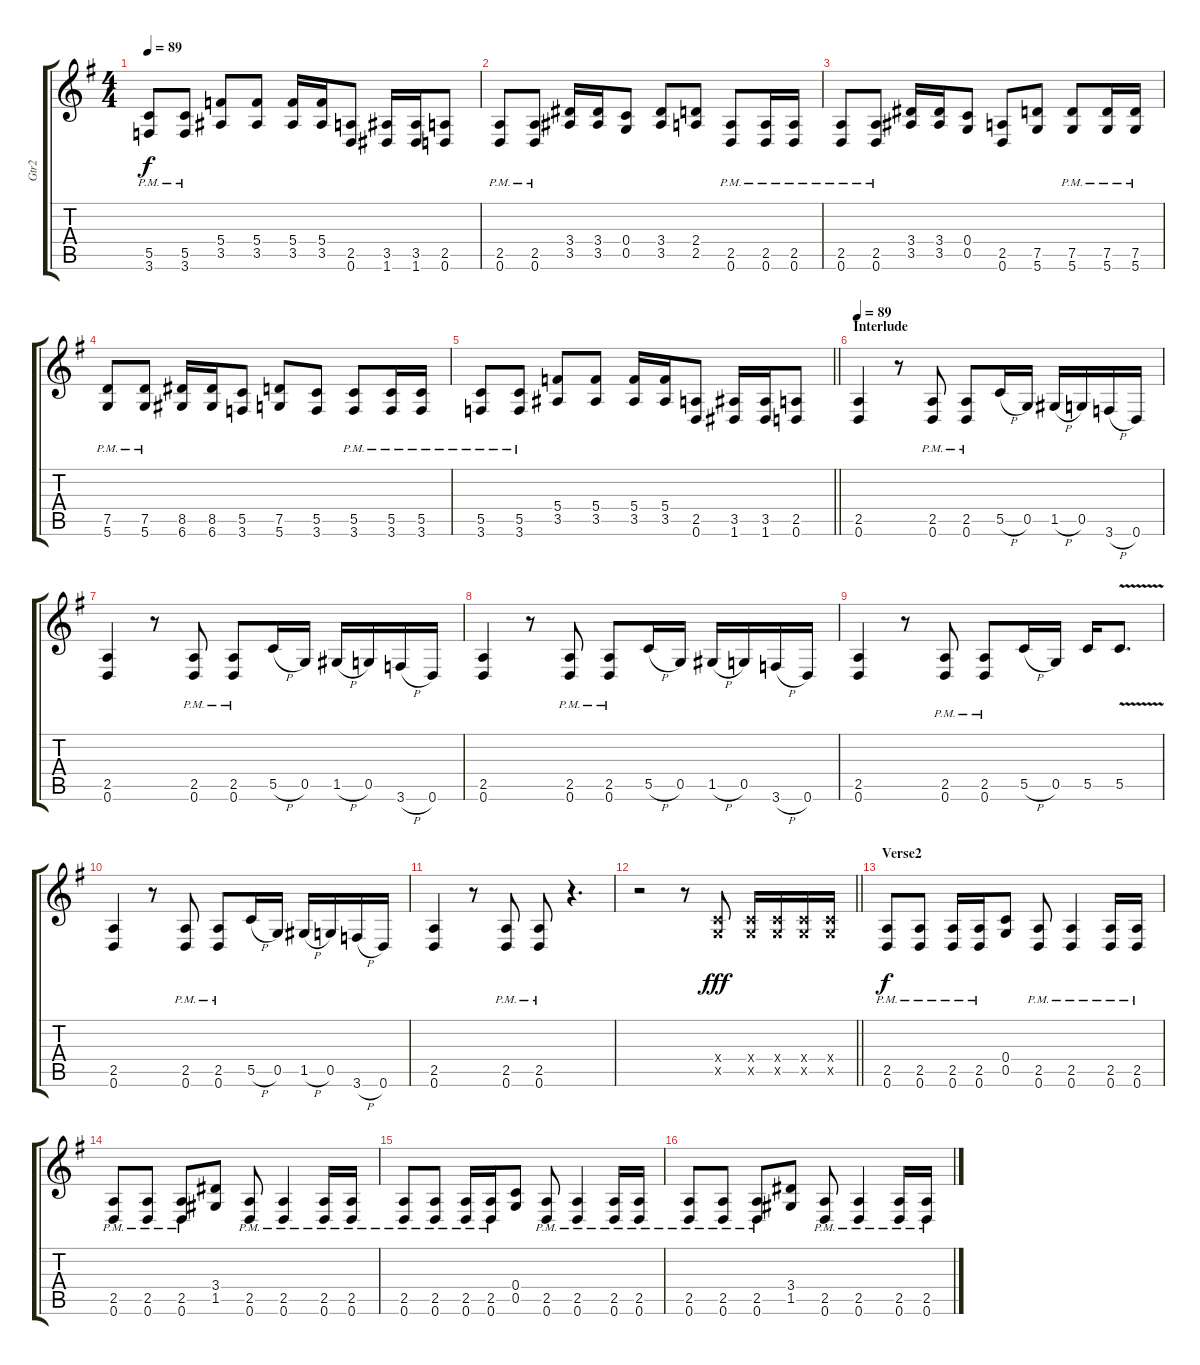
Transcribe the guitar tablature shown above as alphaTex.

\track ("Gtr2" "Gtr2") {instrument distortionguitar}
\staff {score tabs}
\tuning (D4 A3 F3 C3 G2 D2) {hide}
\ts (4 4)
\tempo 89
\clef g2
\ks g
(5.5{pm} 3.6{pm}).8{dy f} (5.5{pm} 3.6{pm}).8 (5.4 3.5).8 (5.4 3.5).8 (5.4 3.5).16 (5.4 3.5).16 (2.5 0.6).8 (3.5 1.6).16 (3.5 1.6).16 (2.5 0.6).8 |
(2.5{pm} 0.6{pm}).8 (2.5{pm} 0.6{pm}).8 (3.4 3.5).16 (3.4 3.5).16 (0.4 0.5).8 (3.4 3.5).8 (2.4 2.5).8 (2.5{pm} 0.6{pm}).8 (2.5{pm} 0.6{pm}).16 (2.5{pm} 0.6{pm}).16 |
(2.5{pm} 0.6{pm}).8 (2.5{pm} 0.6{pm}).8 (3.4 3.5).16 (3.4 3.5).16 (0.4 0.5).8 (2.5 0.6).8 (7.5 5.6).8 (7.5{pm} 5.6{pm}).8 (7.5{pm} 5.6{pm}).16 (7.5{pm} 5.6{pm}).16 |
(7.5{pm} 5.6{pm}).8 (7.5{pm} 5.6{pm}).8 (8.5 6.6).16 (8.5 6.6).16 (5.5 3.6).8 (7.5 5.6).8 (5.5 3.6).8 (5.5{pm} 3.6{pm}).8 (5.5{pm} 3.6{pm}).16 (5.5{pm} 3.6{pm}).16 |
\barLineRight lightlight
(5.5{pm} 3.6{pm}).8 (5.5{pm} 3.6{pm}).8 (5.4 3.5).8 (5.4 3.5).8 (5.4 3.5).16 (5.4 3.5).16 (2.5 0.6).8 (3.5 1.6).16 (3.5 1.6).16 (2.5 0.6).8 |
\section ("" "Interlude")
\tempo 89
(2.5 0.6).4{volume 4} r.8 (2.5{pm} 0.6{pm}).8 (2.5{pm} 0.6{pm}).8 5.5{h}.16 0.5.16 1.5{h}.16 0.5.16 3.6{h}.16 0.6.16 |
(2.5 0.6).4 r.8 (2.5{pm} 0.6{pm}).8 (2.5{pm} 0.6{pm}).8 5.5{h}.16 0.5.16 1.5{h}.16 0.5.16 3.6{h}.16 0.6.16 |
(2.5 0.6).4 r.8 (2.5{pm} 0.6{pm}).8 (2.5{pm} 0.6{pm}).8 5.5{h}.16 0.5.16 1.5{h}.16 0.5.16 3.6{h}.16 0.6.16 |
(2.5 0.6).4 r.8 (2.5{pm} 0.6{pm}).8 (2.5{pm} 0.6{pm}).8 5.5{h}.16 0.5.16 5.5.16 5.5{v}.8{d} |
(2.5 0.6).4 r.8 (2.5{pm} 0.6{pm}).8 (2.5{pm} 0.6{pm}).8 5.5{h}.16 0.5.16 1.5{h}.16 0.5.16 3.6{h}.16 0.6.16 |
(2.5 0.6).4 r.8 (2.5{pm} 0.6{pm}).8 (2.5{pm} 0.6{pm}).8 r.4{d} |
\barLineRight lightlight
r.2 r.8 (0.4{x} 0.5{x}).8{dy fff} (0.4{x} 0.5{x}).16 (0.4{x} 0.5{x}).16 (0.4{x} 0.5{x}).16 (0.4{x} 0.5{x}).16 |
\section ("" "Verse2")
(2.5{pm} 0.6{pm}).8{dy f} (2.5{pm} 0.6{pm}).8 (2.5{pm} 0.6{pm}).16 (2.5{pm} 0.6{pm}).16 (0.4 0.5).8 (2.5{pm} 0.6{pm}).8 (2.5{pm} 0.6{pm}).4 (2.5{pm} 0.6{pm}).16 (2.5{pm} 0.6{pm}).16 |
(2.5{pm} 0.6{pm}).8 (2.5{pm} 0.6{pm}).8 (2.5{pm} 0.6{pm}).8 (3.4 1.5).8 (2.5{pm} 0.6{pm}).8 (2.5{pm} 0.6{pm}).4 (2.5{pm} 0.6{pm}).16 (2.5{pm} 0.6{pm}).16 |
(2.5{pm} 0.6{pm}).8 (2.5{pm} 0.6{pm}).8 (2.5{pm} 0.6{pm}).16 (2.5{pm} 0.6{pm}).16 (0.4 0.5).8 (2.5{pm} 0.6{pm}).8 (2.5{pm} 0.6{pm}).4 (2.5{pm} 0.6{pm}).16 (2.5{pm} 0.6{pm}).16 |
(2.5{pm} 0.6{pm}).8 (2.5{pm} 0.6{pm}).8 (2.5{pm} 0.6{pm}).8 (3.4 1.5).8 (2.5{pm} 0.6{pm}).8 (2.5{pm} 0.6{pm}).4 (2.5{pm} 0.6{pm}).16 (2.5{pm} 0.6{pm}).16
